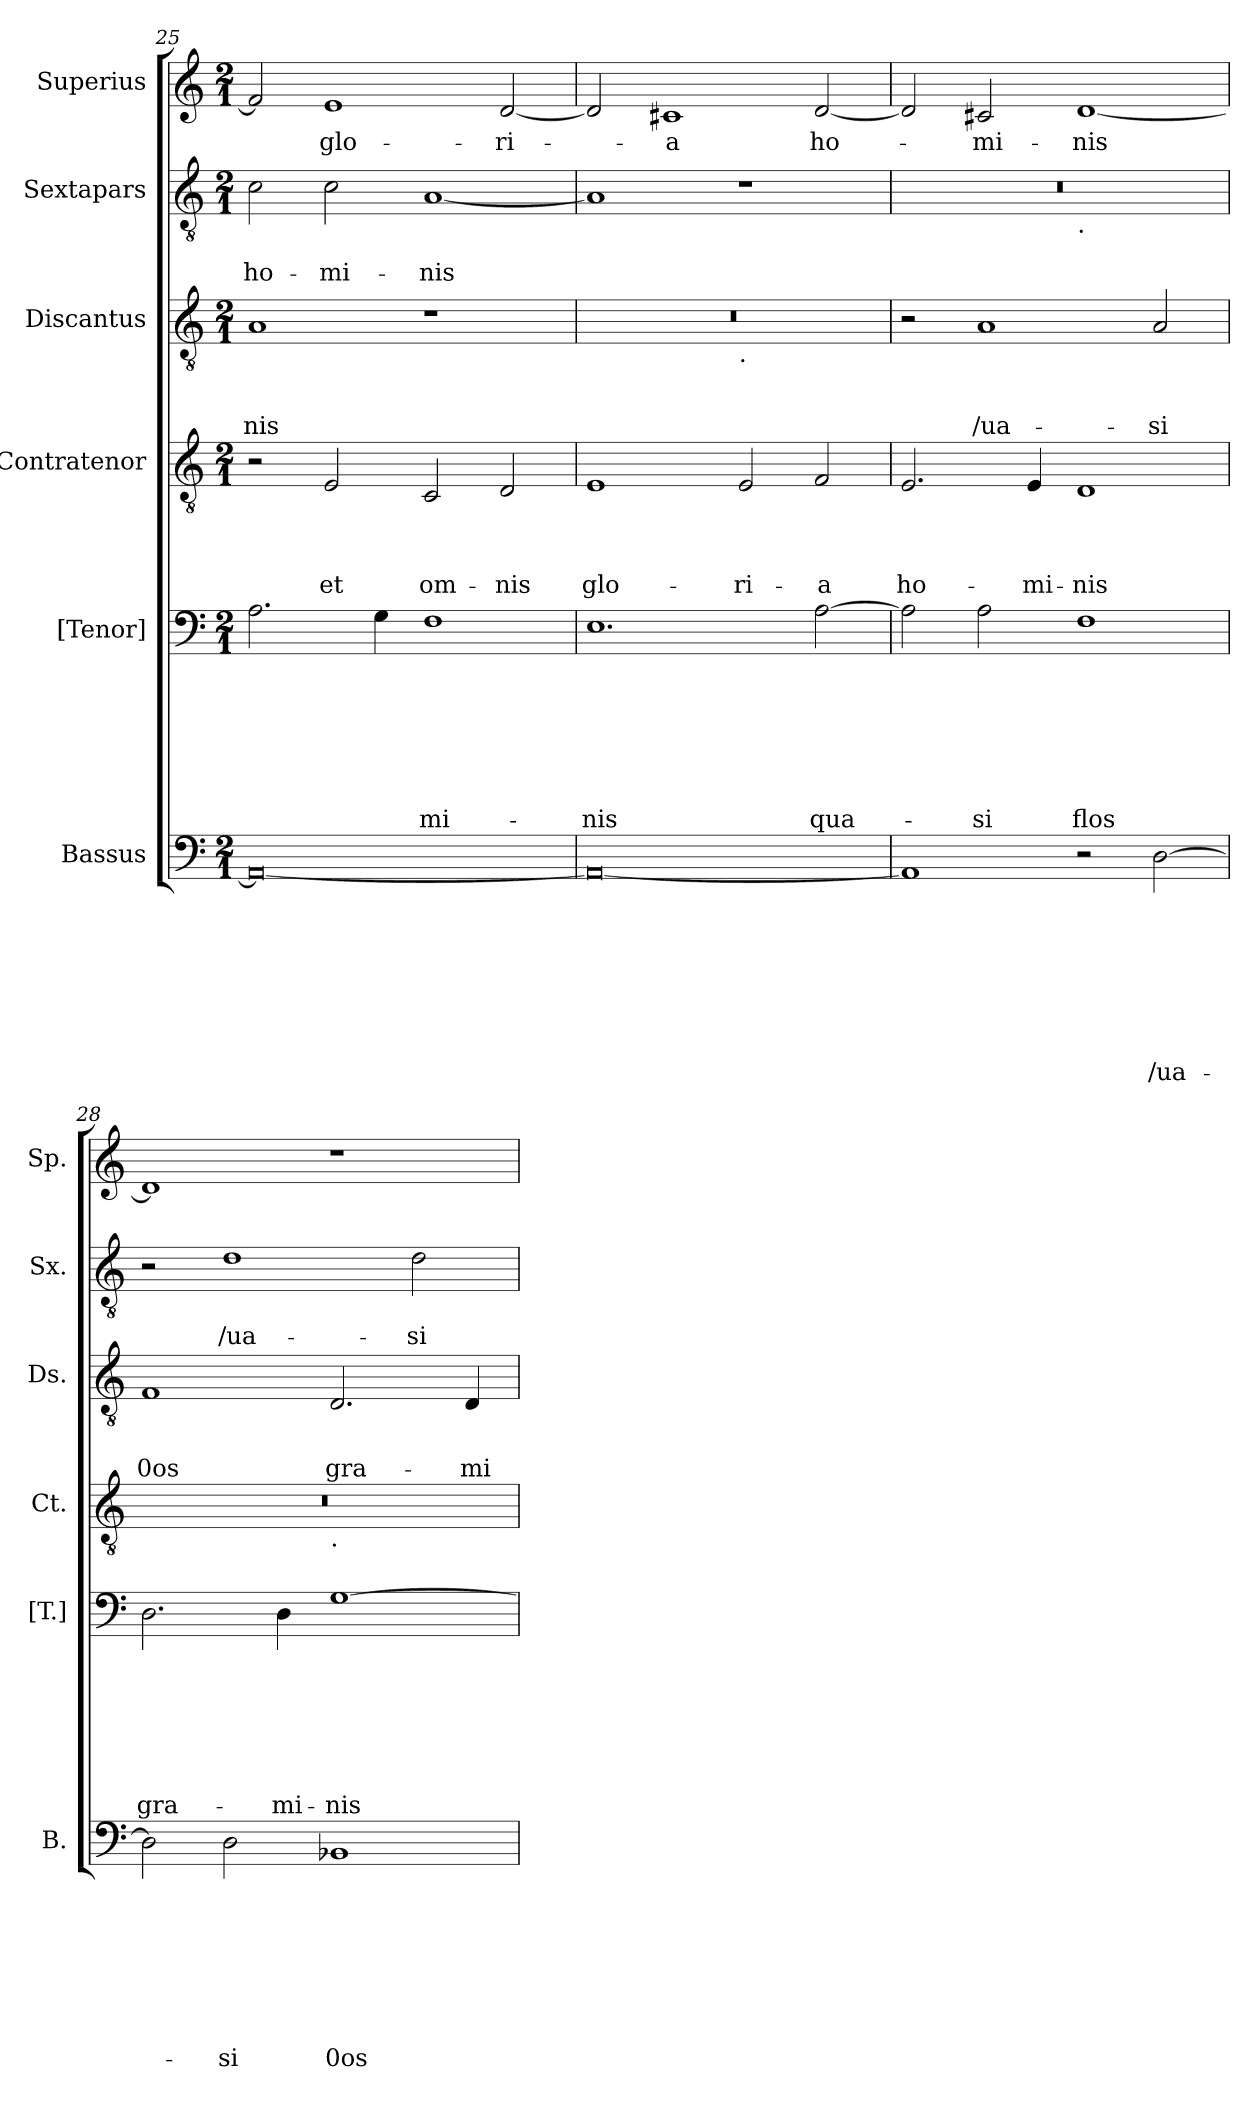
**kern	**text	**text	**text	**text	**text	**text	**text	**text	**kern	**text	**text	**text	**text	**text	**text	**text	**kern	**text	**text	**text	**text	**kern	**text	**text	**text	**kern	**text	**text	**kern	**text
*part6	*part6	*part6	*part6	*part6	*part6	*part6	*part6	*part6	*part5	*part5	*part5	*part5	*part5	*part5	*part5	*part5	*part4	*part4	*part4	*part4	*part4	*part3	*part3	*part3	*part3	*part2	*part2	*part2	*part1	*part1
*staff6	*staff6	*staff6	*staff6	*staff6	*staff6	*staff6	*staff6	*staff6	*staff5	*staff5	*staff5	*staff5	*staff5	*staff5	*staff5	*staff5	*staff4	*staff4	*staff4	*staff4	*staff4	*staff3	*staff3	*staff3	*staff3	*staff2	*staff2	*staff2	*staff1	*staff1
*I"Bassus	*	*	*	*	*	*	*	*	*I"[Tenor]	*	*	*	*	*	*	*	*I"Contratenor	*	*	*	*	*I"Discantus	*	*	*	*I"Sextapars	*	*	*I"Superius	*
*I'B.	*	*	*	*	*	*	*	*	*I'[T.]	*	*	*	*	*	*	*	*I'Ct.	*	*	*	*	*I'Ds.	*	*	*	*I'Sx.	*	*	*I'Sp.	*
!!LO:LB:g=z
*clefF4	*	*	*	*	*	*	*	*	*clefF4	*	*	*	*	*	*	*	*clefGv2	*	*	*	*	*clefGv2	*	*	*	*clefGv2	*	*	*clefG2	*
*k[]	*	*	*	*	*	*	*	*	*k[]	*	*	*	*	*	*	*	*k[]	*	*	*	*	*k[]	*	*	*	*k[]	*	*	*k[]	*
*C:	*	*	*	*	*	*	*	*	*C:	*	*	*	*	*	*	*	*C:	*	*	*	*	*C:	*	*	*	*C:	*	*	*C:	*
*M2/1	*	*	*	*	*	*	*	*	*M2/1	*	*	*	*	*	*	*	*M2/1	*	*	*	*	*M2/1	*	*	*	*M2/1	*	*	*M2/1	*
=25	=25	=25	=25	=25	=25	=25	=25	=25	=25	=25	=25	=25	=25	=25	=25	=25	=25	=25	=25	=25	=25	=25	=25	=25	=25	=25	=25	=25	=25	=25
!	!	!	!	!	!	!	!	!	!	!	!	!	!	!	!	!	!	!	!	!	!	!	!	!	!LO:LY:b	!	!	!LO:LY:b	!	!
0AA_	.	.	.	.	.	.	.	.	2.A\	.	.	.	.	.	.	.	2r	.	.	.	.	1A	.	.	-nis	2c\	.	ho-	2f/]	.
!	!	!	!	!	!	!	!	!	!	!	!	!	!	!	!	!	!	!	!	!	!LO:LY:b	!	!	!	!	!	!	!LO:LY:b	!	!LO:LY:b
.	.	.	.	.	.	.	.	.	.	.	.	.	.	.	.	.	2E/	.	.	.	et	.	.	.	.	2c\	.	-mi-	1e	glo-
.	.	.	.	.	.	.	.	.	4G\	.	.	.	.	.	.	.	.	.	.	.	.	.	.	.	.	.	.	.	.	.
!	!	!	!	!	!	!	!	!	!	!	!	!	!	!	!	!LO:LY:b	!	!	!	!	!LO:LY:b	!	!	!	!	!	!	!LO:LY:b	!	!
.	.	.	.	.	.	.	.	.	1F	.	.	.	.	.	.	-mi-	2C/	.	.	.	om-	1r	.	.	.	[<1A	.	-nis	.	.
!	!	!	!	!	!	!	!	!	!	!	!	!	!	!	!	!	!	!	!	!	!LO:LY:b	!	!	!	!	!	!	!	!	!LO:LY:b
.	.	.	.	.	.	.	.	.	.	.	.	.	.	.	.	.	2D/	.	.	.	-nis	.	.	.	.	.	.	.	[<2d/	-ri-
=26	=26	=26	=26	=26	=26	=26	=26	=26	=26	=26	=26	=26	=26	=26	=26	=26	=26	=26	=26	=26	=26	=26	=26	=26	=26	=26	=26	=26	=26	=26
!	!	!	!	!	!	!	!	!	!	!	!	!	!	!	!	!LO:LY:b	!	!	!	!	!LO:LY:b	!	!	!	!	!	!	!	!	!
*	*	*	*	*	*	*	*	*	*	*	*	*	*	*	*	*	*	*	*	*	*	*^	*	*	*	*	*	*	*	*
0AA_	.	.	.	.	.	.	.	.	1.E	.	.	.	.	.	.	-nis	1E	.	.	.	glo-	0r	1ryy	.	.	.	1A]	.	.	2d/]	.
!	!	!	!	!	!	!	!	!	!	!	!	!	!	!	!	!	!	!	!	!	!	!	!	!	!	!	!	!	!	!	!LO:LY:b:rj
.	.	.	.	.	.	.	.	.	.	.	.	.	.	.	.	.	.	.	.	.	.	.	.	.	.	.	.	.	.	1c#X	-a
!	!	!	!	!	!	!	!	!	!	!	!	!	!	!	!	!	!	!	!	!	!	!	!LO:TX:b:t=.	!	!	!	!	!	!	!	!
!	!	!	!	!	!	!	!	!	!	!	!	!	!	!	!	!	!	!	!	!	!LO:LY:b	!	!	!	!	!	!	!	!	!	!
.	.	.	.	.	.	.	.	.	.	.	.	.	.	.	.	.	2E/	.	.	.	-ri-	.	1ryy	.	.	.	1r	.	.	.	.
!	!	!	!	!	!	!	!	!	!	!	!	!	!	!	!	!LO:LY:b	!	!	!	!	!LO:LY:b	!	!	!	!	!	!	!	!	!	!LO:LY:b
.	.	.	.	.	.	.	.	.	[>2A\	.	.	.	.	.	.	qua-	2F/	.	.	.	-a	.	.	.	.	.	.	.	.	[<2d/	ho-
=27	=27	=27	=27	=27	=27	=27	=27	=27	=27	=27	=27	=27	=27	=27	=27	=27	=27	=27	=27	=27	=27	=27	=27	=27	=27	=27	=27	=27	=27	=27	=27
!	!	!	!	!	!	!	!	!	!	!	!	!	!	!	!	!	!	!	!	!	!LO:LY:b	!	!	!	!	!	!	!	!	!	!
*	*	*	*	*	*	*	*	*	*	*	*	*	*	*	*	*	*	*	*	*	*	*v	*v	*	*	*	*^	*	*	*	*
1AA]	.	.	.	.	.	.	.	.	2A\]	.	.	.	.	.	.	.	2.E/	.	.	.	ho-	2r	.	.	.	0r	1ryy	.	.	2d/]	.
!	!	!	!	!	!	!	!	!	!	!	!	!	!	!	!	!LO:LY:b	!	!	!	!	!	!	!	!	!LO:LY:b	!	!	!	!	!	!LO:LY:b
.	.	.	.	.	.	.	.	.	2A\	.	.	.	.	.	.	-si	.	.	.	.	.	1A	.	.	/ua-	.	.	.	.	2c#X/	-mi-
!	!	!	!	!	!	!	!	!	!	!	!	!	!	!	!	!	!	!	!	!	!LO:LY:b	!	!	!	!	!	!	!	!	!	!
.	.	.	.	.	.	.	.	.	.	.	.	.	.	.	.	.	4E/	.	.	.	-mi-	.	.	.	.	.	.	.	.	.	.
!	!	!	!	!	!	!	!	!	!	!	!	!	!	!	!	!	!	!	!	!	!	!	!	!	!	!	!LO:TX:b:t=.	!	!	!	!
!	!	!	!	!	!	!	!	!	!	!	!	!	!	!	!	!LO:LY:b	!	!	!	!	!LO:LY:b:rj	!	!	!	!	!	!	!	!	!	!LO:LY:b
2r	.	.	.	.	.	.	.	.	1F	.	.	.	.	.	.	flos	1D	.	.	.	-nis	.	.	.	.	.	1ryy	.	.	[<1d	-nis
!	!	!	!	!	!	!	!	!LO:LY:b	!	!	!	!	!	!	!	!	!	!	!	!	!	!	!	!	!LO:LY:b	!	!	!	!	!	!
[>2D\	.	.	.	.	.	.	.	/ua-	.	.	.	.	.	.	.	.	.	.	.	.	.	2A/	.	.	-si	.	.	.	.	.	.
=28	=28	=28	=28	=28	=28	=28	=28	=28	=28	=28	=28	=28	=28	=28	=28	=28	=28	=28	=28	=28	=28	=28	=28	=28	=28	=28	=28	=28	=28	=28	=28
!	!	!	!	!	!	!	!	!	!	!	!	!	!	!	!	!LO:LY:b	!	!	!	!	!	!	!	!	!LO:LY:b	!	!	!	!	!	!
*	*	*	*	*	*	*	*	*	*	*	*	*	*	*	*	*	*^	*	*	*	*	*	*	*	*	*v	*v	*	*	*	*
2D\]	.	.	.	.	.	.	.	.	2.D\	.	.	.	.	.	.	gra-	0r	1ryy	.	.	.	.	1F	.	.	0os	2r	.	.	1d]	.
!	!	!	!	!	!	!	!	!LO:LY:b	!	!	!	!	!	!	!	!	!	!	!	!	!	!	!	!	!	!	!	!	!LO:LY:b	!	!
2D\	.	.	.	.	.	.	.	-si	.	.	.	.	.	.	.	.	.	.	.	.	.	.	.	.	.	.	1d	.	/ua-	.	.
!	!	!	!	!	!	!	!	!	!	!	!	!	!	!	!	!LO:LY:b	!	!	!	!	!	!	!	!	!	!	!	!	!	!	!
.	.	.	.	.	.	.	.	.	4D\	.	.	.	.	.	.	-mi-	.	.	.	.	.	.	.	.	.	.	.	.	.	.	.
!	!	!	!	!	!	!	!	!	!	!	!	!	!	!	!	!	!	!LO:TX:b:t=.	!	!	!	!	!	!	!	!	!	!	!	!	!
!	!	!	!	!	!	!	!	!LO:LY:b	!	!	!	!	!	!	!	!LO:LY:b	!	!	!	!	!	!	!	!	!	!LO:LY:b	!	!	!	!	!
1BB-X	.	.	.	.	.	.	.	0os	[>1G	.	.	.	.	.	.	-nis	.	1ryy	.	.	.	.	2.D/	.	.	gra-	.	.	.	1r	.
!	!	!	!	!	!	!	!	!	!	!	!	!	!	!	!	!	!	!	!	!	!	!	!	!	!	!	!	!	!LO:LY:b	!	!
.	.	.	.	.	.	.	.	.	.	.	.	.	.	.	.	.	.	.	.	.	.	.	.	.	.	.	2d\	.	-si	.	.
!	!	!	!	!	!	!	!	!	!	!	!	!	!	!	!	!	!	!	!	!	!	!	!	!	!	!LO:LY:b	!	!	!	!	!
.	.	.	.	.	.	.	.	.	.	.	.	.	.	.	.	.	.	.	.	.	.	.	4D/	.	.	-mi-	.	.	.	.	.
*	*	*	*	*	*	*	*	*	*	*	*	*	*	*	*	*	*v	*v	*	*	*	*	*	*	*	*	*	*	*	*	*
=	=	=	=	=	=	=	=	=	=	=	=	=	=	=	=	=	=	=	=	=	=	=	=	=	=	=	=	=	=	=
*-	*-	*-	*-	*-	*-	*-	*-	*-	*-	*-	*-	*-	*-	*-	*-	*-	*-	*-	*-	*-	*-	*-	*-	*-	*-	*-	*-	*-	*-	*-
